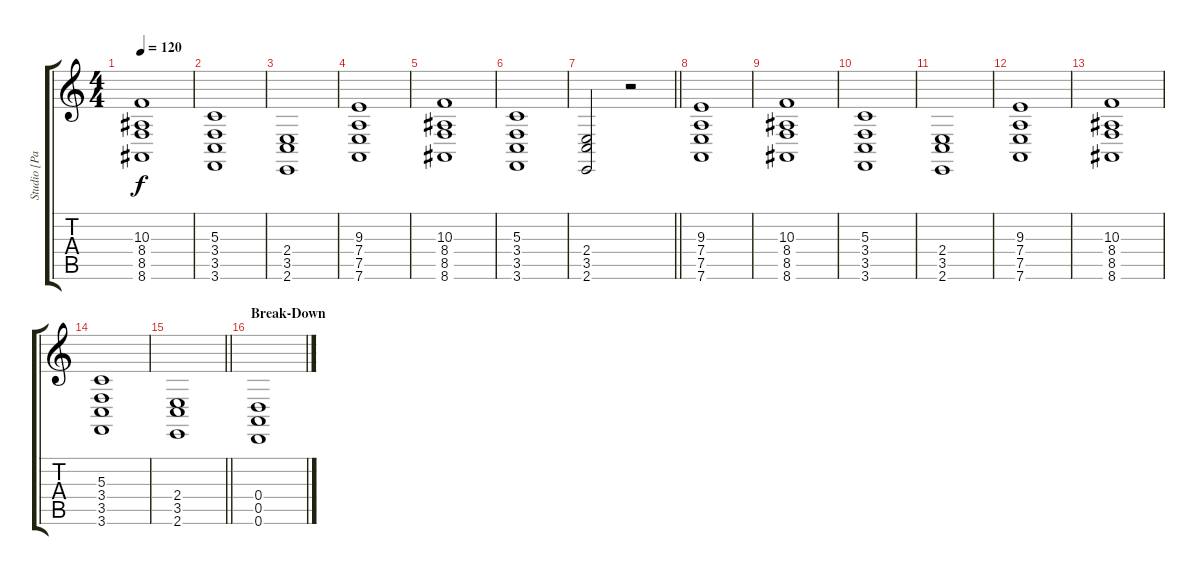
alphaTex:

\track ("Studio [Pad/FX]" "Studio [Pa") {instrument pad2warm}
\staff {score tabs}
\tuning (E4 B3 G3 D3 A2 D2) {hide}
\ts (4 4)
\tempo 120
\clef g2
\ks c
(10.3 8.4 8.5 8.6).1{dy f} |
(5.3 3.4 3.5 3.6).1 |
(2.4 3.5 2.6).1 |
(9.3 7.4 7.5 7.6).1 |
(10.3 8.4 8.5 8.6).1 |
(5.3 3.4 3.5 3.6).1 |
\barLineRight lightlight
(2.4 3.5 2.6).2 r.2 |
(9.3 7.4 7.5 7.6).1 |
(10.3 8.4 8.5 8.6).1 |
(5.3 3.4 3.5 3.6).1 |
(2.4 3.5 2.6).1 |
(9.3 7.4 7.5 7.6).1 |
(10.3 8.4 8.5 8.6).1 |
(5.3 3.4 3.5 3.6).1 |
\barLineRight lightlight
(2.4 3.5 2.6).1 |
\section ("" "Break-Down")
(0.4 0.5 0.6).1
